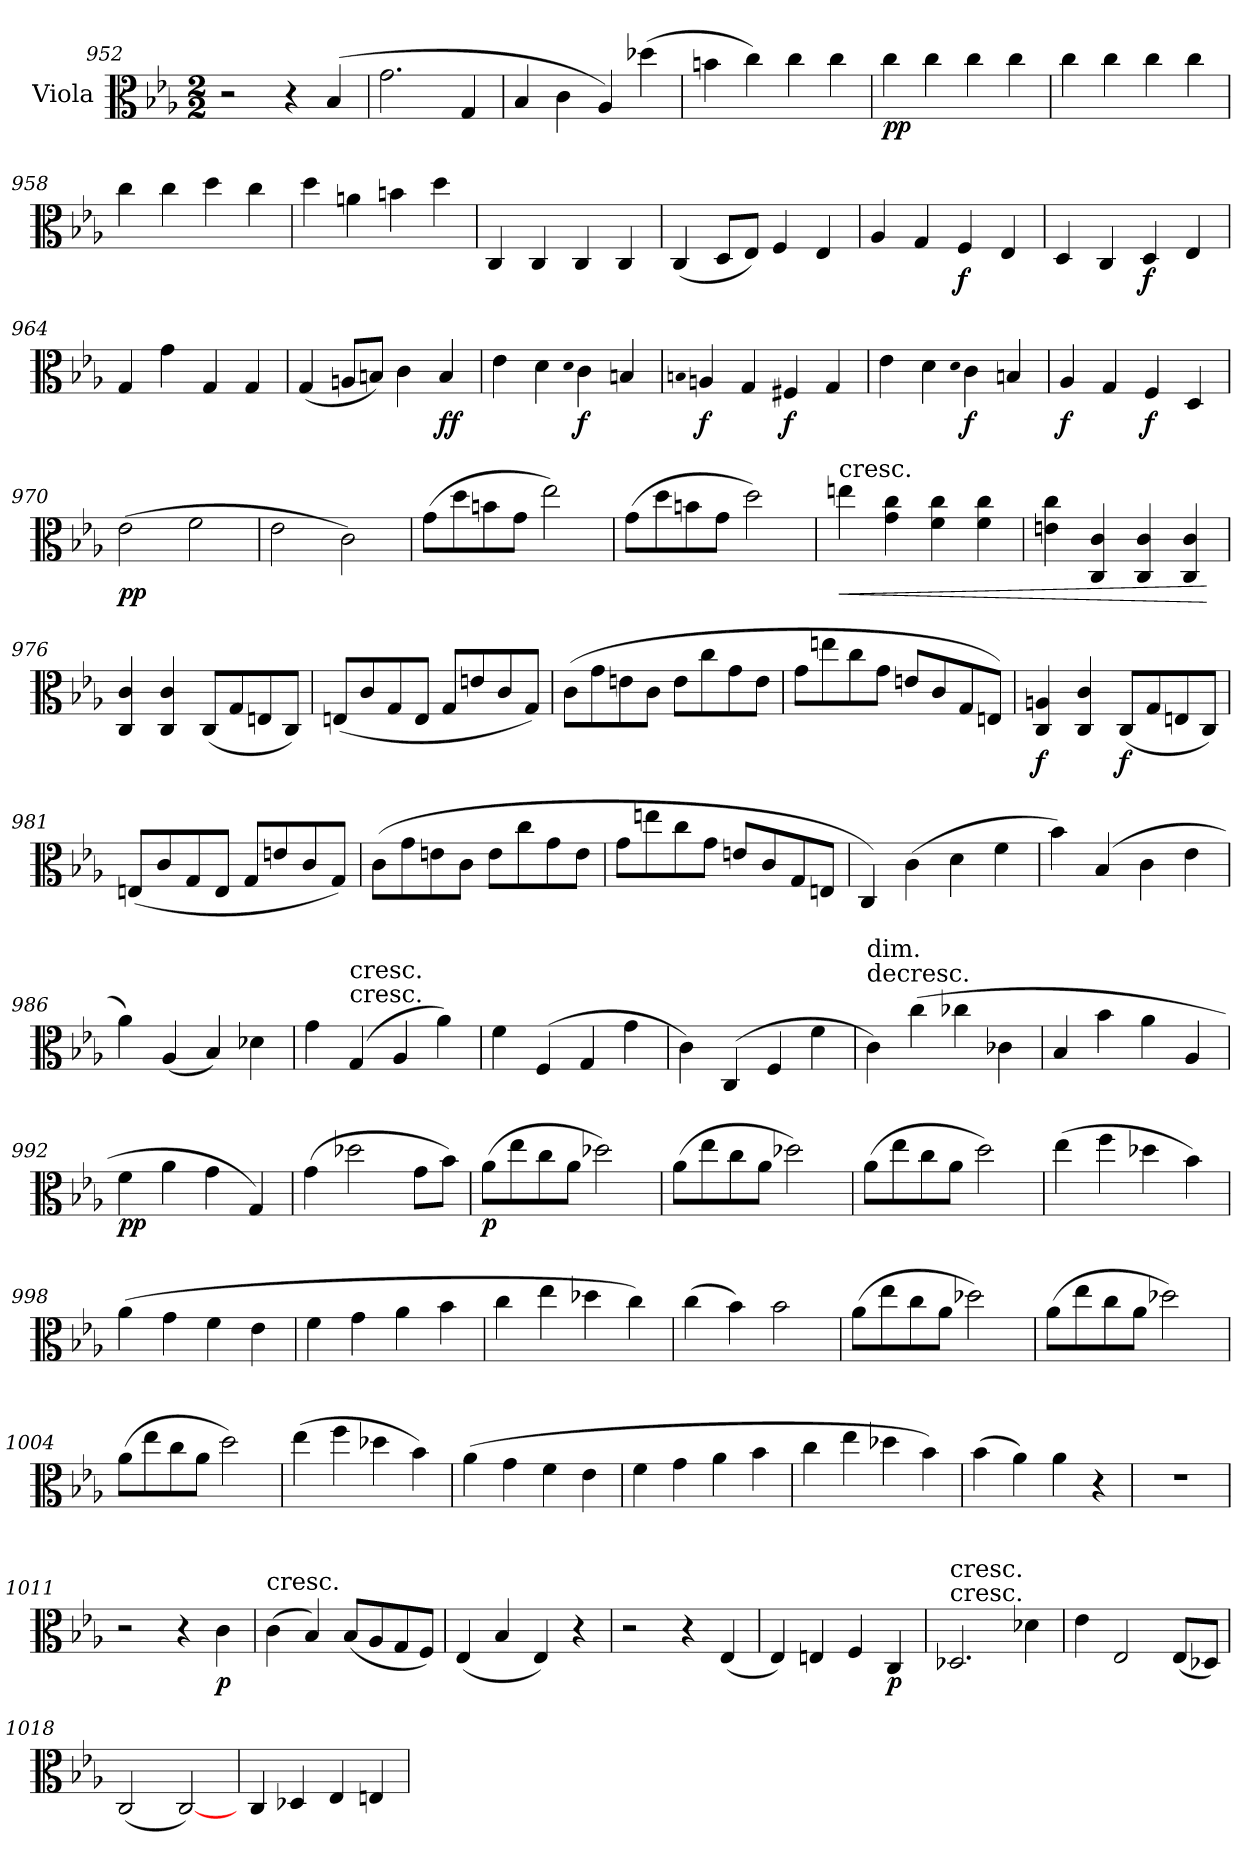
**kern	**dynam
*part1	*part1
*staff1	*staff1
*I"Viola	*
*I'Vla	*
*clefC3	*
*k[b-e-a-]	*
*E-:	*
*M2/2	*
=952	=952
2r	.
4r	.
(4B-	.
=953	=953
2.g	.
4G	.
=954	=954
4B-	.
4c	.
4A-)	.
(4dd-X	.
=955	=955
4bn	.
4cc)	.
4cc	.
4cc	.
=956	=956
4cc	pp
4cc	.
4cc	.
4cc	.
=957	=957
4cc	.
4cc	.
4cc	.
4cc	.
=958	=958
4cc	.
4cc	.
4dd	.
4cc	.
=959	=959
4dd	.
4an	.
4bn	.
4dd	.
=960	=960
4C	.
4C	.
4C	.
4C	.
=961	=961
(4C	.
8D/L	.
8E-/J)	.
4F	.
4E-	.
=962	=962
4A-	.
4G	.
4F	f
4E-	.
=963	=963
4D	.
4C	.
4D	f
4E-	.
=964	=964
4G	.
4g	.
4G	.
4G	.
=965	=965
(4G	.
8An/L	.
8Bn/J)	.
4c	.
4B	ff
=966	=966
4e-	.
4d	.
qqd	.
4c	f
4Bn	.
=967	=967
qqBn	.
4An	f
4G	.
4F#X	f
4G	.
=968	=968
4e-	.
4d	.
qqd	.
4c	f
4Bn	.
=969	=969
4A-	f
4G	.
4F	f
4D	.
=970	=970
(2e-	pp
2f	.
=971	=971
2e-	.
2c)	.
=972	=972
(8g\L	.
8dd\	.
8bn\	.
8g\J	.
2ee-)	.
=973	=973
(8g\L	.
8dd\	.
8bn\	.
8g\J	.
2dd)	.
=974	=974
!LO:TX:a:t=cresc.	!
!	!LO:HP:b
4een	<
4g 4cc	.
4f 4cc	.
4f 4cc	.
=975	=975
4en 4cc	.
4C 4c	.
4C 4c	.
4C 4c	.
.	[
=976	=976
4C 4c	.
4C 4c	.
(8C/L	.
8G/	.
8En/	.
8C/J)	.
=977	=977
(8En/L	.
8c/	.
8G/	.
8E/J	.
8G/L	.
8en/	.
8c/	.
8G/J)	.
=978	=978
(8c\L	.
8g\	.
8en\	.
8c\J	.
8e\L	.
8cc\	.
8g\	.
8e\J	.
=979	=979
8g\L	.
8een\	.
8cc\	.
8g\J	.
8en/L	.
8c/	.
8G/	.
8En/J)	.
=980	=980
4C 4An	f
4C 4c	.
(8C/L	f
8G/	.
8En/	.
8C/J)	.
=981	=981
(8En/L	.
8c/	.
8G/	.
8E/J	.
8G/L	.
8en/	.
8c/	.
8G/J)	.
=982	=982
(8c\L	.
8g\	.
8en\	.
8c\J	.
8e\L	.
8cc\	.
8g\	.
8e\J	.
=983	=983
8g\L	.
8een\	.
8cc\	.
8g\J	.
8en/L	.
8c/	.
8G/	.
8En/J	.
=984	=984
4C)	.
(4c	.
4d	.
4f	.
=985	=985
4b-)	.
(4B-	.
4c	.
4e-	.
=986	=986
4a-)	.
(4A-	.
4B-)	.
4d-X	.
=987	=987
4g	.
!LO:TX:t=cresc.	!
!LO:TX:a:t=cresc.	!
(4G	.
4A-	.
4a-)	.
=988	=988
4f	.
(4F	.
4G	.
4g	.
=989	=989
4c)	.
(4C	.
4F	.
4f	.
=990	=990
!LO:TX:t=decresc.	!
!LO:TX:a:t=dim.	!
4c)	.
(4cc	.
4cc-X	.
4c-X	.
=991	=991
4B-	.
4b-	.
4a-	.
4A-	.
=992	=992
4f	pp
4a-	.
4g	.
4G)	.
=993	=993
(4g	.
2dd-X	.
8g\L	.
8b-\J)	.
=994	=994
(8a-\L	p
8ee-\	.
8cc\	.
8a-\J	.
2dd-X)	.
=995	=995
(8a-\L	.
8ee-\	.
8cc\	.
8a-\J	.
2dd-X)	.
=996	=996
(8a-\L	.
8ee-\	.
8cc\	.
8a-\J	.
2dd)	.
=997	=997
(4ee-	.
4ff	.
4dd-X	.
4b-)	.
=998	=998
(4a-	.
4g	.
4f	.
4e-	.
=999	=999
4f	.
4g	.
4a-	.
4b-	.
=1000	=1000
4cc	.
4ee-	.
4dd-X	.
4cc)	.
=1001	=1001
(4cc	.
4b-)	.
2b-	.
=1002	=1002
(8a-\L	.
8ee-\	.
8cc\	.
8a-\J	.
2dd-X)	.
=1003	=1003
(8a-\L	.
8ee-\	.
8cc\	.
8a-\J	.
2dd-X)	.
=1004	=1004
(8a-\L	.
8ee-\	.
8cc\	.
8a-\J	.
2dd)	.
=1005	=1005
(4ee-	.
4ff	.
4dd-X	.
4b-)	.
=1006	=1006
(4a-	.
4g	.
4f	.
4e-	.
=1007	=1007
4f	.
4g	.
4a-	.
4b-	.
=1008	=1008
4cc	.
4ee-	.
4dd-X	.
4b-)	.
=1009	=1009
(4b-	.
4a-)	.
4a-	.
4r	.
=1010	=1010
1r	.
=1011	=1011
2r	.
4r	.
4c	p
=1012	=1012
!LO:TX:a:t=cresc.	!
(4c	.
4B-)	.
(8B-/L	.
8A-/	.
8G/	.
8F/J)	.
=1013	=1013
(4E-	.
4B-	.
4E-)	.
4r	.
=1014	=1014
2r	.
4r	.
(4E-	.
=1015	=1015
4E-)	.
4En	.
4F	.
4C	p
=1016	=1016
!LO:TX:a:t=cresc.	!
!LO:TX:a:t=cresc.	!
2.D-X	.
4d-X	.
=1017	=1017
4e-	.
2E-	.
(8E-/L	.
8D-X/J)	.
=1018	=1018
(2C	.
[2C)	.
=1019	=1019
4C	.
4D-X	.
4E-	.
4En	.
=	=
*-	*-
